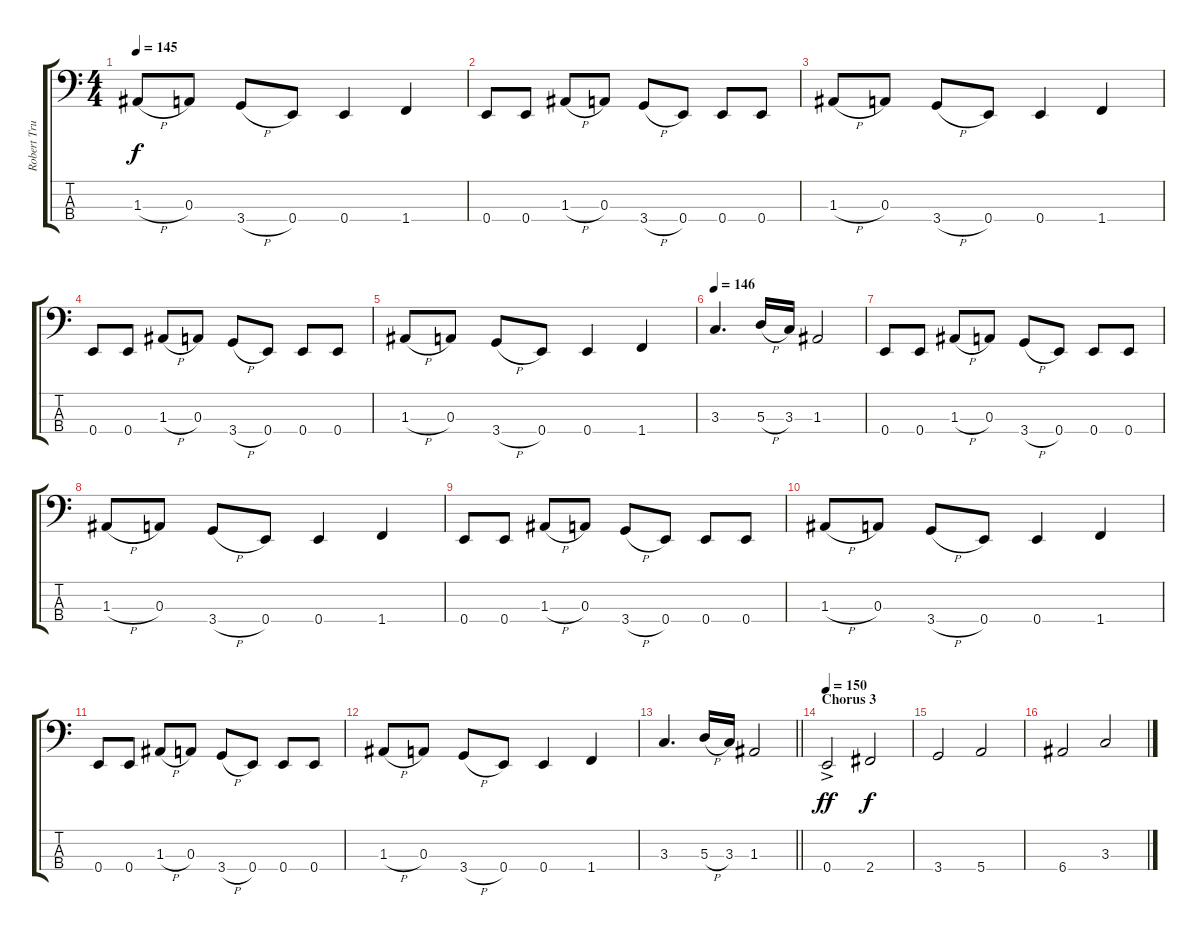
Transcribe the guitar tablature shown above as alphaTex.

\track ("Robert Trujillo (Bass)" "Robert Tru") {instrument electricbassfinger}
\staff {score tabs}
\tuning (G2 D2 A1 E1) {hide}
\ts (4 4)
\tempo 145
\clef f4
\ks c
1.3{h}.8{dy f} 0.3.8 3.4{h}.8 0.4.8 0.4.4 1.4.4 |
0.4.8 0.4.8 1.3{h}.8 0.3.8 3.4{h}.8 0.4.8 0.4.8 0.4.8 |
1.3{h}.8 0.3.8 3.4{h}.8 0.4.8 0.4.4 1.4.4 |
0.4.8 0.4.8 1.3{h}.8 0.3.8 3.4{h}.8 0.4.8 0.4.8 0.4.8 |
1.3{h}.8 0.3.8 3.4{h}.8 0.4.8 0.4.4 1.4.4 |
\tempo 146
3.3.4{d} 5.3{h}.16 3.3.16 1.3.2 |
0.4.8 0.4.8 1.3{h}.8 0.3.8 3.4{h}.8 0.4.8 0.4.8 0.4.8 |
1.3{h}.8 0.3.8 3.4{h}.8 0.4.8 0.4.4 1.4.4 |
0.4.8 0.4.8 1.3{h}.8 0.3.8 3.4{h}.8 0.4.8 0.4.8 0.4.8 |
1.3{h}.8 0.3.8 3.4{h}.8 0.4.8 0.4.4 1.4.4 |
0.4.8 0.4.8 1.3{h}.8 0.3.8 3.4{h}.8 0.4.8 0.4.8 0.4.8 |
1.3{h}.8 0.3.8 3.4{h}.8 0.4.8 0.4.4 1.4.4 |
\barLineRight lightlight
3.3.4{d} 5.3{h}.16 3.3.16 1.3.2 |
\section ("" "Chorus 3")
\tempo 150
0.4{ac}.2{dy ff} 2.4.2{dy f} |
3.4.2 5.4.2 |
6.4.2 3.3.2
